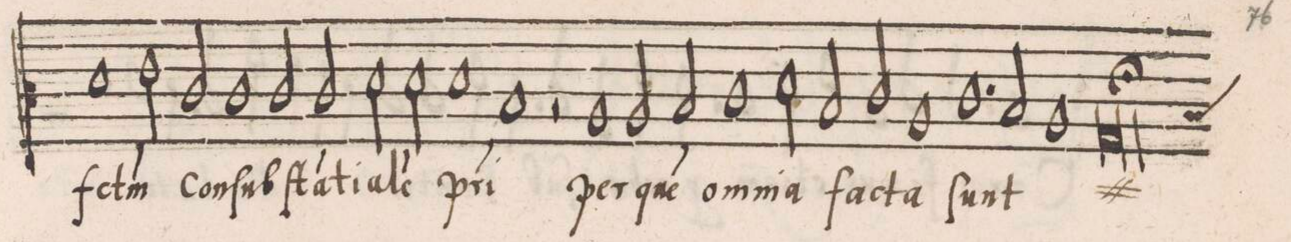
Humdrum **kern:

**kern	**text
*I"ALTVS	*
*clefC3	*
*k[]	*
*met(C|)	*
*M2/1	*
1d\	f(a)c-
=37-	=37-
2e\	-t(u)m
2c/	Con-
1c\	-ſub-
=38-	=38-
2c/	-ſta(n)-
2c/	-ti-
2d\	-a-
2d\	-le(m)
=39-	=39-
1d\	p(at)-
1B/	-ri
=40-	=40-
2r	.
1A/	per
2A/	que(m)
=41-	=41-
2B/	om-
1c\	-ni-
2d\	-a
=42-	=42-
2B/	fac-
2c/	.
1A/	-ta
=43-	=43-
1.c\	ſunt
2B/	.
=44-	=44-
1A/	.
*custos:B	*
1G#X/;	.
=45||	=45||
*M3/1	*
*-	*-
